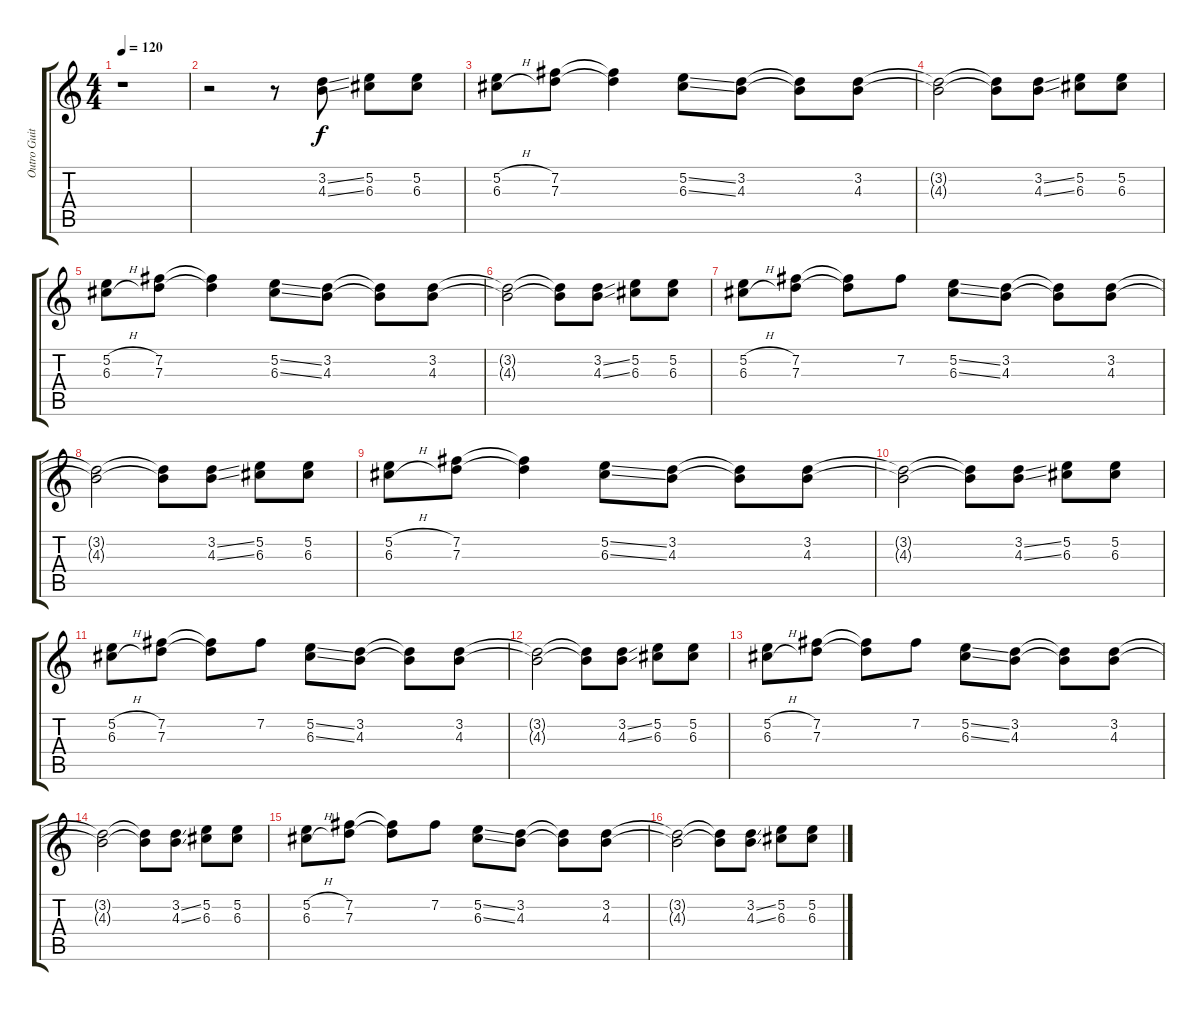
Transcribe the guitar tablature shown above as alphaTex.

\track ("Outro Guitar" "Outro Guit") {instrument electricguitarclean}
\staff {score tabs}
\tuning (E4 B3 G3 D3 A2 E2) {hide}
\ts (4 4)
\tempo 120
\clef g2
\ks c
r.1{dy f} |
r.2 r.8 (3.2{ss} 4.3{ss}).8{balance 8} (5.2 6.3).8 (5.2 6.3).8 |
(5.2{h} 6.3{h}).8 (7.2 7.3).8 (7.2{t} 7.3{t}).4 (5.2{ss} 6.3{ss}).8 (3.2 4.3).8 (3.2{t} 4.3{t}).8 (3.2 4.3).8 |
(3.2{t} 4.3{t}).2 (3.2{t} 4.3{t}).8 (3.2{ss} 4.3{ss}).8 (5.2 6.3).8 (5.2 6.3).8 |
(5.2{h} 6.3{h}).8 (7.2 7.3).8 (7.2{t} 7.3{t}).4 (5.2{ss} 6.3{ss}).8 (3.2 4.3).8 (3.2{t} 4.3{t}).8 (3.2 4.3).8 |
(3.2{t} 4.3{t}).2 (3.2{t} 4.3{t}).8 (3.2{ss} 4.3{ss}).8 (5.2 6.3).8 (5.2 6.3).8 |
(5.2{h} 6.3{h}).8 (7.2 7.3).8 (7.2{t} 7.3{t}).8 7.2.8 (5.2{ss} 6.3{ss}).8 (3.2 4.3).8 (3.2{t} 4.3{t}).8 (3.2 4.3).8 |
(3.2{t} 4.3{t}).2{volume 8} (3.2{t} 4.3{t}).8 (3.2{ss} 4.3{ss}).8 (5.2 6.3).8 (5.2 6.3).8 |
(5.2{h} 6.3{h}).8 (7.2 7.3).8 (7.2{t} 7.3{t}).4 (5.2{ss} 6.3{ss}).8 (3.2 4.3).8 (3.2{t} 4.3{t}).8 (3.2 4.3).8 |
(3.2{t} 4.3{t}).2 (3.2{t} 4.3{t}).8 (3.2{ss} 4.3{ss}).8 (5.2 6.3).8 (5.2 6.3).8 |
(5.2{h} 6.3{h}).8 (7.2 7.3).8 (7.2{t} 7.3{t}).8 7.2.8 (5.2{ss} 6.3{ss}).8 (3.2 4.3).8 (3.2{t} 4.3{t}).8 (3.2 4.3).8 |
(3.2{t} 4.3{t}).2{volume 4} (3.2{t} 4.3{t}).8 (3.2{ss} 4.3{ss}).8 (5.2 6.3).8 (5.2 6.3).8 |
(5.2{h} 6.3{h}).8 (7.2 7.3).8 (7.2{t} 7.3{t}).8 7.2.8 (5.2{ss} 6.3{ss}).8 (3.2 4.3).8 (3.2{t} 4.3{t}).8 (3.2 4.3).8 |
(3.2{t} 4.3{t}).2 (3.2{t} 4.3{t}).8 (3.2{ss} 4.3{ss}).8 (5.2 6.3).8 (5.2 6.3).8 |
(5.2{h} 6.3{h}).8{volume 0} (7.2 7.3).8 (7.2{t} 7.3{t}).8 7.2.8 (5.2{ss} 6.3{ss}).8 (3.2 4.3).8 (3.2{t} 4.3{t}).8 (3.2 4.3).8 |
(3.2{t} 4.3{t}).2 (3.2{t} 4.3{t}).8 (3.2{ss} 4.3{ss}).8 (5.2 6.3).8 (5.2 6.3).8
